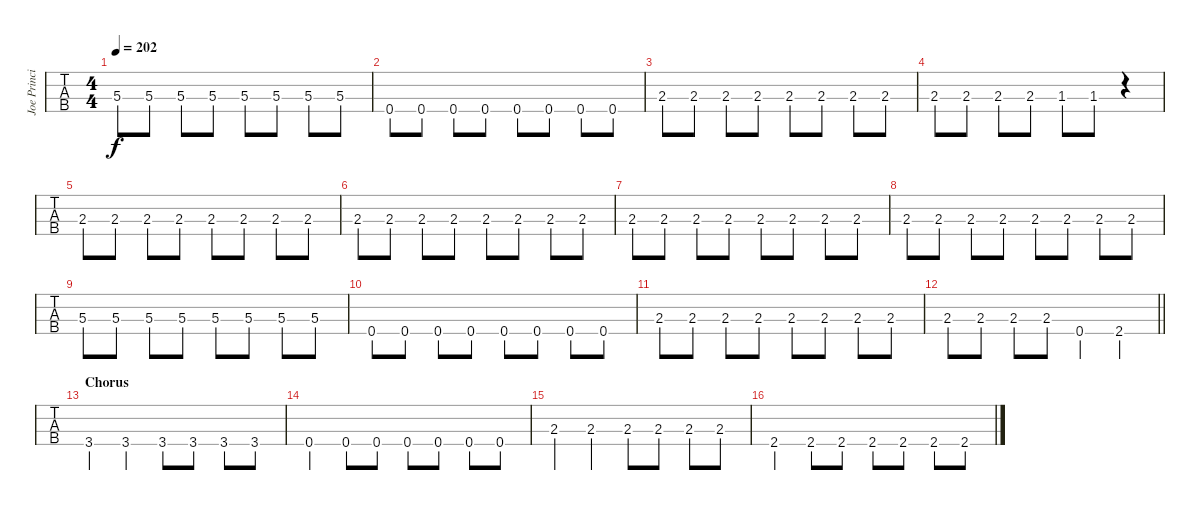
\track ("Joe Principe - Bass" "Joe Princi") {instrument electricbassfinger}
\staff {tabs}
\tuning (G2 D2 A1 E1) {hide}
\ts (4 4)
\tempo 202
\clef f4
\ks c
5.3.8{dy f} 5.3.8 5.3.8 5.3.8 5.3.8 5.3.8 5.3.8 5.3.8 |
0.4.8 0.4.8 0.4.8 0.4.8 0.4.8 0.4.8 0.4.8 0.4.8 |
2.3.8 2.3.8 2.3.8 2.3.8 2.3.8 2.3.8 2.3.8 2.3.8 |
2.3.8 2.3.8 2.3.8 2.3.8 1.3.8 1.3.8 r.4 |
2.3.8 2.3.8 2.3.8 2.3.8 2.3.8 2.3.8 2.3.8 2.3.8 |
2.3.8 2.3.8 2.3.8 2.3.8 2.3.8 2.3.8 2.3.8 2.3.8 |
2.3.8 2.3.8 2.3.8 2.3.8 2.3.8 2.3.8 2.3.8 2.3.8 |
2.3.8 2.3.8 2.3.8 2.3.8 2.3.8 2.3.8 2.3.8 2.3.8 |
5.3.8 5.3.8 5.3.8 5.3.8 5.3.8 5.3.8 5.3.8 5.3.8 |
0.4.8 0.4.8 0.4.8 0.4.8 0.4.8 0.4.8 0.4.8 0.4.8 |
2.3.8 2.3.8 2.3.8 2.3.8 2.3.8 2.3.8 2.3.8 2.3.8 |
\barLineRight lightlight
2.3.8 2.3.8 2.3.8 2.3.8 0.4.4 2.4.4 |
\section ("" "Chorus")
3.4.4 3.4.4 3.4.8 3.4.8 3.4.8 3.4.8 |
0.4.4 0.4.8 0.4.8 0.4.8 0.4.8 0.4.8 0.4.8 |
2.3.4 2.3.4 2.3.8 2.3.8 2.3.8 2.3.8 |
2.4.4 2.4.8 2.4.8 2.4.8 2.4.8 2.4.8 2.4.8
